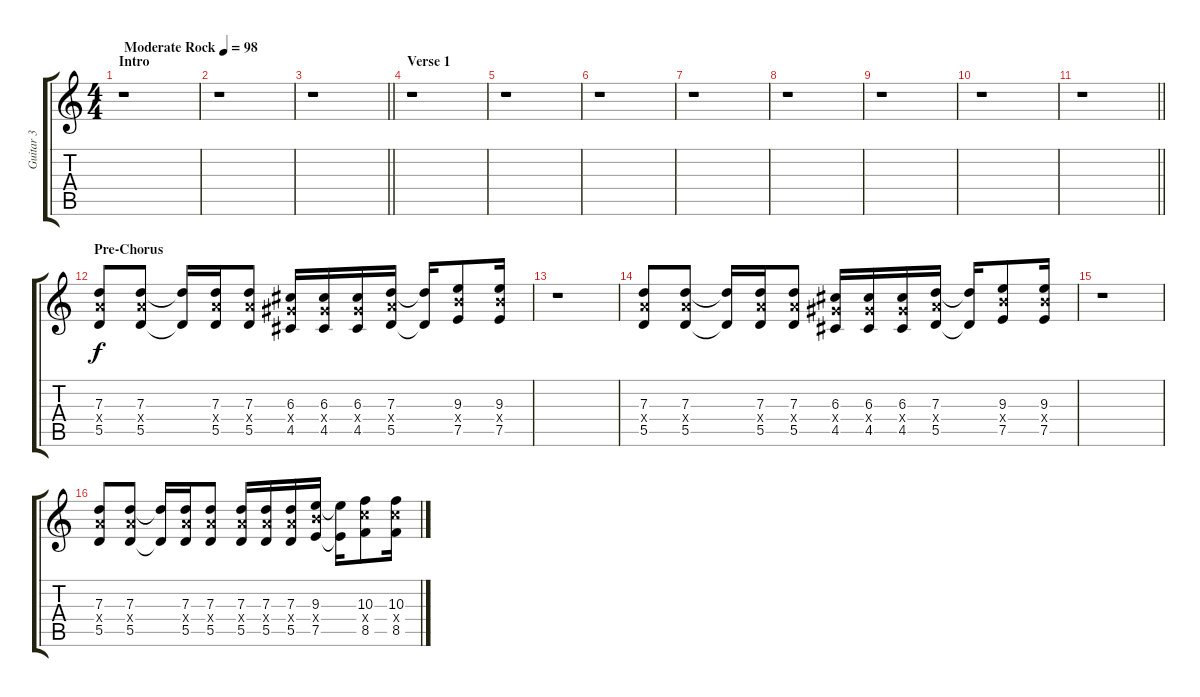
\track ("Guitar 3" "Guitar 3") {instrument distortionguitar}
\staff {score tabs}
\tuning (E4 B3 G3 D3 A2 D2) {hide}
\ts (4 4)
\section ("" "Intro")
\tempo (98 "Moderate Rock")
\clef g2
\ks c
r.1{dy f instrument distortionguitar} |
r.1 |
\barLineRight lightlight
r.1 |
\section ("" "Verse 1")
r.1 |
r.1 |
r.1 |
r.1 |
r.1 |
r.1 |
r.1 |
\barLineRight lightlight
r.1 |
\section ("" "Pre-Chorus")
(7.3 7.4{x} 5.5).8 (7.3 7.4{x} 5.5).8 (7.3{t} 5.5{t}).16 (7.3 7.4{x} 5.5).16 (7.3 7.4{x} 5.5).8 (6.3 6.4{x} 4.5).16 (6.3 6.4{x} 4.5).16 (6.3 6.4{x} 4.5).16 (7.3 7.4{x} 5.5).16 (7.3{t} 5.5{t}).16 (9.3 9.4{x} 7.5).8 (9.3 9.4{x} 7.5).16 |
r.1 |
(7.3 7.4{x} 5.5).8 (7.3 7.4{x} 5.5).8 (7.3{t} 5.5{t}).16 (7.3 7.4{x} 5.5).16 (7.3 7.4{x} 5.5).8 (6.3 6.4{x} 4.5).16 (6.3 6.4{x} 4.5).16 (6.3 6.4{x} 4.5).16 (7.3 7.4{x} 5.5).16 (7.3{t} 5.5{t}).16 (9.3 9.4{x} 7.5).8 (9.3 9.4{x} 7.5).16 |
r.1 |
(7.3 7.4{x} 5.5).8 (7.3 7.4{x} 5.5).8 (7.3{t} 5.5{t}).16 (7.3 7.4{x} 5.5).16 (7.3 7.4{x} 5.5).8 (7.3 7.4{x} 5.5).16 (7.3 7.4{x} 5.5).16 (7.3 7.4{x} 5.5).16 (9.3 9.4{x} 7.5).16 (9.3{t} 7.5{t}).16 (10.3 10.4{x} 8.5).8 (10.3 10.4{x} 8.5).16
